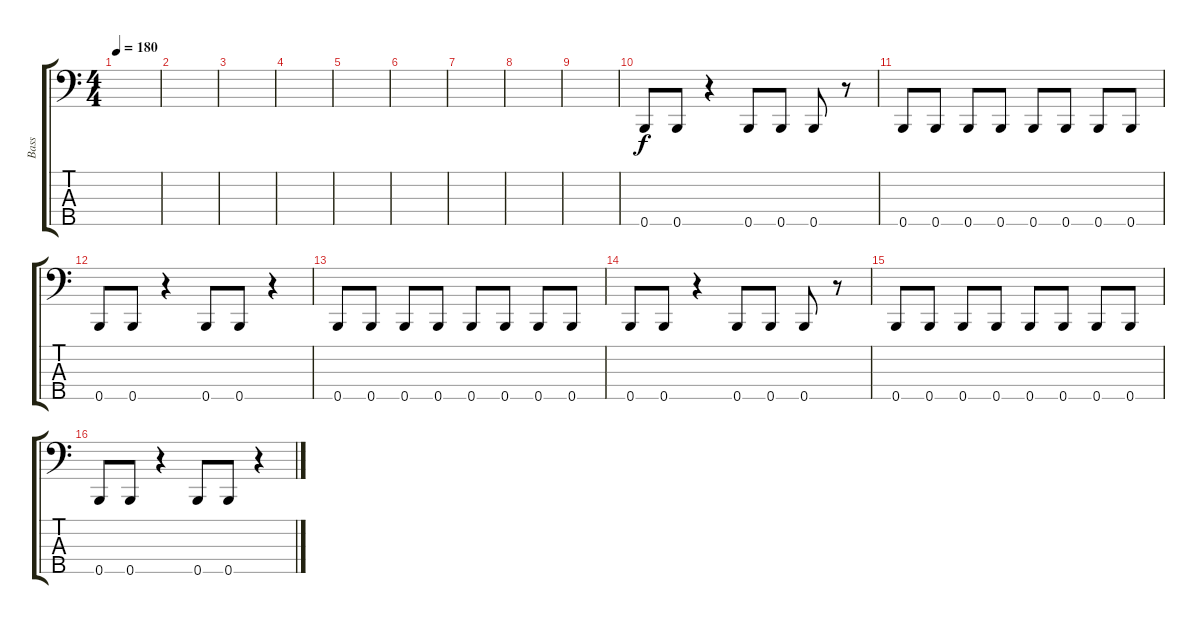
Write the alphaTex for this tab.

\track ("Bass" "Bass") {instrument electricbassfinger}
\staff {score tabs}
\tuning (G2 D2 A1 E1 B0) {hide}
\ts (4 4)
\tempo 180
\clef f4
\ks c
|
|
|
|
|
|
|
|
|
0.5.8 0.5.8 r.4 0.5.8 0.5.8 0.5.8 r.8 |
0.5.8 0.5.8 0.5.8 0.5.8 0.5.8 0.5.8 0.5.8 0.5.8 |
0.5.8 0.5.8 r.4 0.5.8 0.5.8 r.4 |
0.5.8 0.5.8 0.5.8 0.5.8 0.5.8 0.5.8 0.5.8 0.5.8 |
0.5.8 0.5.8 r.4 0.5.8 0.5.8 0.5.8 r.8 |
0.5.8 0.5.8 0.5.8 0.5.8 0.5.8 0.5.8 0.5.8 0.5.8 |
0.5.8 0.5.8 r.4 0.5.8 0.5.8 r.4
